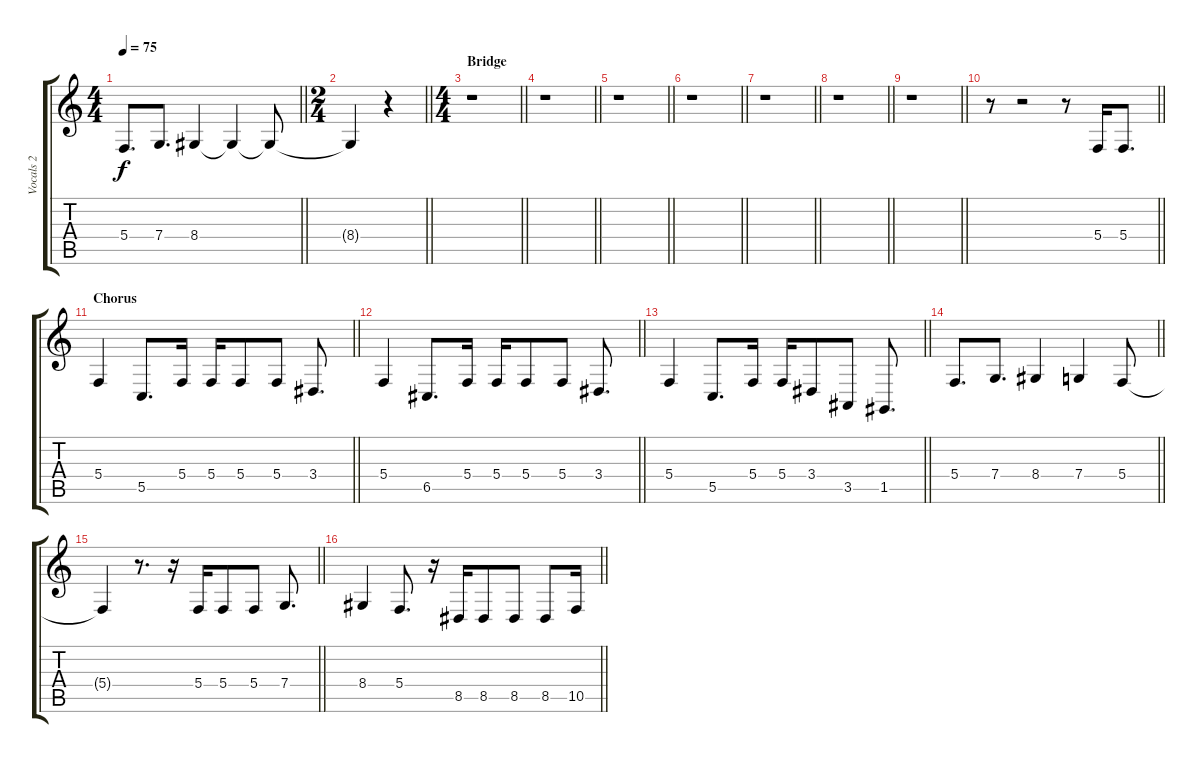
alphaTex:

\track ("Vocals 2" "Vocals 2") {instrument flute}
\staff {score tabs}
\tuning (D4 A3 F3 C3 G2 C2) {hide}
\ts (4 4)
\tempo 75
\clef g2
\barLineRight lightlight
\ks c
5.4.8{d dy f} 7.4.8{d} 8.4.4 8.4{t}.4 8.4{t}.8 |
\ts (2 4)
\barLineRight lightlight
8.4{t}.4 r.4 |
\ts (4 4)
\section ("" "Bridge")
\barLineRight lightlight
r.1 |
\barLineRight lightlight
r.1 |
\barLineRight lightlight
r.1 |
\barLineRight lightlight
r.1 |
\barLineRight lightlight
r.1 |
\barLineRight lightlight
r.1 |
\barLineRight lightlight
r.1 |
\barLineRight lightlight
r.8 r.2 r.8 5.4.16 5.4.8{d} |
\section ("" "Chorus")
\barLineRight lightlight
5.4.4 5.5.8{d} 5.4.16 5.4.16 5.4.8 5.4.8 3.4.8{d} |
\barLineRight lightlight
5.4.4 6.5.8{d} 5.4.16 5.4.16 5.4.8 5.4.8 3.4.8{d} |
\barLineRight lightlight
5.4.4 5.5.8{d} 5.4.16 5.4.16 3.4.8 3.5.8 1.5.8{d} |
\barLineRight lightlight
5.4.8{d} 7.4.8{d} 8.4.4 7.4.4 5.4.8 |
\barLineRight lightlight
5.4{t}.4 r.8{d} r.16 5.4.16 5.4.8 5.4.8 7.4.8{d} |
\barLineRight lightlight
8.4.4 5.4.8{d} r.16 8.5.16 8.5.8 8.5.8 8.5.8 10.5.16
